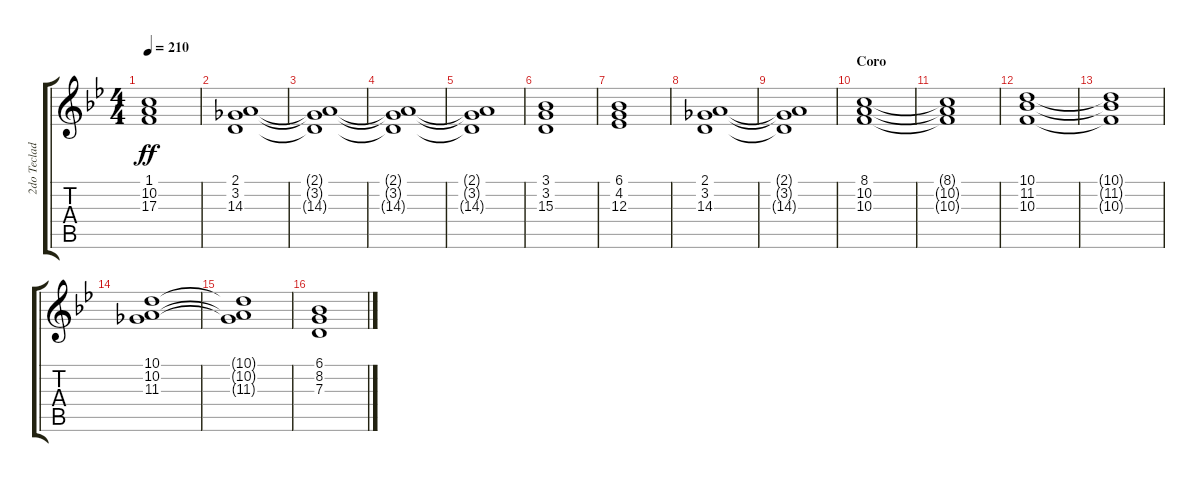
\track ("2do Teclado" "2do Teclad") {instrument stringensemble1}
\staff {score tabs}
\tuning (E4 B3 G3 D3 A2 E2) {hide}
\ts (4 4)
\tempo 210
\clef g2
\ks gminor
(1.1{t} 10.2{t} 17.3{t}).1{dy ff} |
(2.1 3.2 14.3).1 |
(2.1{t} 3.2{t} 14.3{t}).1 |
(2.1{t} 3.2{t} 14.3{t}).1 |
(2.1{t} 3.2{t} 14.3{t}).1 |
(3.1 3.2 15.3).1 |
(6.1 4.2 12.3).1 |
(2.1 3.2 14.3).1 |
(2.1{t} 3.2{t} 14.3{t}).1 |
\section ("" "Coro")
(8.1 10.2 10.3).1 |
(8.1{t} 10.2{t} 10.3{t}).1 |
(10.1 11.2 10.3).1 |
(10.1{t} 11.2{t} 10.3{t}).1 |
(10.1 10.2 11.3).1 |
(10.1{t} 10.2{t} 11.3{t}).1 |
(6.1 8.2 7.3).1
